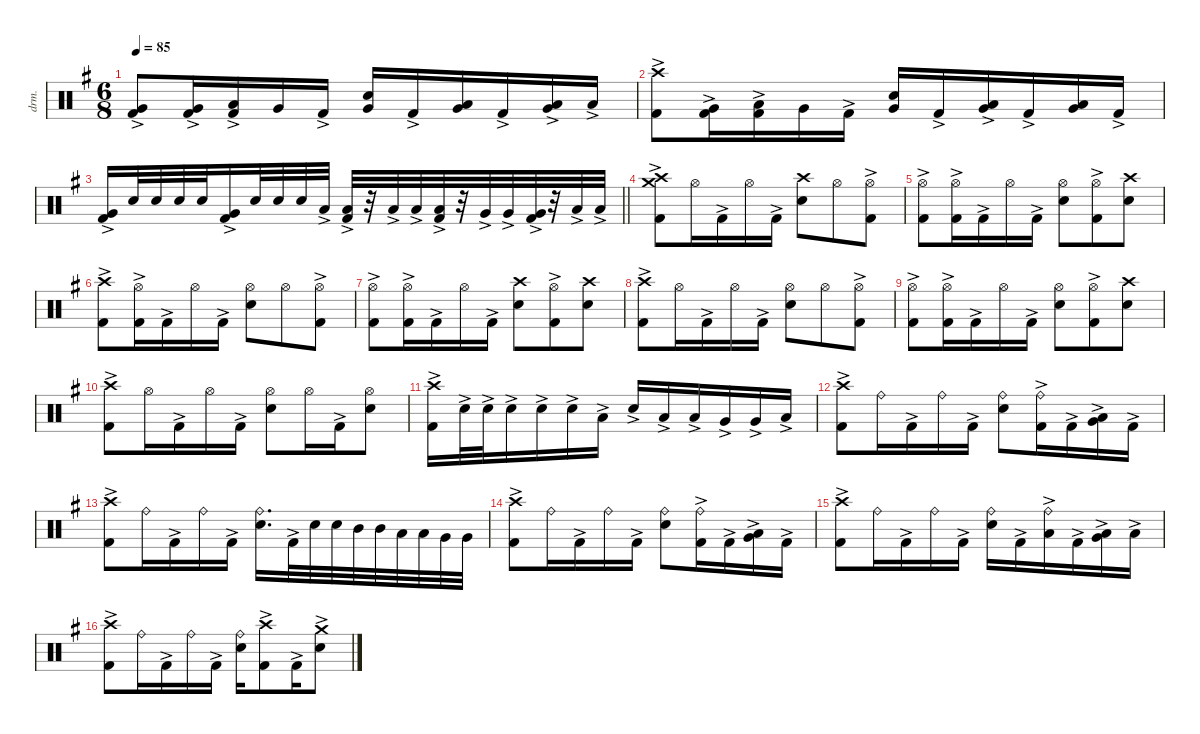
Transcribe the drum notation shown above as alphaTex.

\defaultSystemsLayout 4
\hideDynamics
\bracketExtendMode nobrackets
\otherSystemsTrackNameOrientation horizontal
\track ("Josh Freese" "drm.") {instrument percussion}
\staff {score}
\articulation defaults
\ts (6 8)
\tempo 85
\clef neutral
\ks eminor
("Very Low Tom (hit)"{acc forcenatural} "Kick (hit) 2"{ac acc forcenatural}).8{dy f} ("Very Low Tom (hit)"{acc forcenatural} "Kick (hit) 2"{ac acc forcenatural}).16 ("Low Tom (hit)"{ac acc forcenatural} "Kick (hit) 2"{ac acc forcenatural}).16 "Very Low Tom (hit)"{acc forcenatural}.16 "Kick (hit) 2"{ac acc forcenatural}.16 ("Snare (hit) 2"{acc forcenatural} "Very Low Tom (hit)"{acc forcenatural}).16 "Kick (hit) 2"{ac acc forcenatural}.16 ("Low Tom (hit)"{acc forcenatural} "Very Low Tom (hit)"{acc forcenatural}).16 "Kick (hit) 2"{ac acc forcenatural}.16 ("Low Tom (hit)"{ac acc forcenatural} "Very Low Tom (hit)"{acc forcenatural}).16 "Low Tom (hit)"{ac acc forcenatural}.16 |
("Crash high (hit)"{acc forcenatural} "Kick (hit) 2"{ac acc forcenatural}).8 ("Very Low Tom (hit)"{acc forcenatural} "Kick (hit) 2"{ac acc forcenatural}).16 ("Low Tom (hit)"{ac acc forcenatural} "Kick (hit) 2"{ac acc forcenatural}).16 "Very Low Tom (hit)"{acc forcenatural}.16 "Kick (hit) 2"{ac acc forcenatural}.16 ("Snare (hit) 2"{acc forcenatural} "Very Low Tom (hit)"{acc forcenatural}).16 "Kick (hit) 2"{ac acc forcenatural}.16 ("Low Tom (hit)"{ac acc forcenatural} "Very Low Tom (hit)"{acc forcenatural}).16 "Kick (hit) 2"{ac acc forcenatural}.16 ("Low Tom (hit)"{acc forcenatural} "Very Low Tom (hit)"{acc forcenatural}).16 "Kick (hit) 2"{ac acc forcenatural}.16 |
\barLineRight lightlight
("Very Low Tom (hit)"{acc forcenatural} "Kick (hit) 2"{ac acc forcenatural}).16 "Snare (hit) 2"{acc forcenatural}.32 "Snare (hit) 2"{acc forcenatural}.32 "Snare (hit) 2"{acc forcenatural}.32 "Snare (hit) 2"{acc forcenatural}.32 ("Very Low Tom (hit)"{acc forcenatural} "Kick (hit) 2"{ac acc forcenatural}).16 "Snare (hit) 2"{acc forcenatural}.32 "Snare (hit) 2"{acc forcenatural}.32 "Snare (hit) 2"{acc forcenatural}.32 "Low Tom (hit)"{ac acc forcenatural}.32 ("Low Tom (hit)"{acc forcenatural} "Kick (hit) 2"{ac acc forcenatural}).32 r.32 "Low Tom (hit)"{ac acc forcenatural}.32 "Low Tom (hit)"{ac acc forcenatural}.32 ("Low Tom (hit)"{ac acc forcenatural} "Kick (hit) 2"{ac acc forcenatural}).32 r.32 "Very Low Tom (hit)"{ac acc forcenatural}.32 "Very Low Tom (hit)"{ac acc forcenatural}.32 ("Very Low Tom (hit)"{ac acc forcenatural} "Kick (hit) 2"{ac acc forcenatural}).32 r.32 "Low Floor Tom (hit)"{ac acc forcenatural}.32 "Low Floor Tom (hit)"{ac acc forcenatural}.32 |
("Crash high (hit)"{acc forcenatural} "Crash medium (hit)"{acc forcenatural} "Kick (hit) 2"{ac acc forcenatural}).8 "Hi-Hat (open)"{acc forcenatural}.16 "Kick (hit) 2"{ac acc forcenatural}.16 "Hi-Hat (open)"{acc forcenatural}.16 "Kick (hit) 2"{ac acc forcenatural}.16 ("Crash high (hit)"{acc forcenatural} "Snare (hit) 2"{acc forcenatural}).8 "Hi-Hat (open)"{acc forcenatural}.8 ("Hi-Hat (open)"{acc forcenatural} "Kick (hit) 2"{ac acc forcenatural}).8 |
("Hi-Hat (open)"{acc forcenatural} "Kick (hit) 2"{ac acc forcenatural}).8 ("Hi-Hat (open)"{acc forcenatural} "Kick (hit) 2"{ac acc forcenatural}).16 "Kick (hit) 2"{ac acc forcenatural}.16 "Hi-Hat (open)"{acc forcenatural}.16 "Kick (hit) 2"{ac acc forcenatural}.16 ("Hi-Hat (open)"{acc forcenatural} "Snare (hit) 2"{acc forcenatural}).8 ("Hi-Hat (open)"{acc forcenatural} "Kick (hit) 2"{ac acc forcenatural}).8 ("Crash high (hit)"{acc forcenatural} "Snare (hit) 2"{acc forcenatural}).8 |
("Crash high (hit)"{acc forcenatural} "Kick (hit) 2"{ac acc forcenatural}).8 ("Hi-Hat (open)"{acc forcenatural} "Kick (hit) 2"{ac acc forcenatural}).16 "Kick (hit) 2"{ac acc forcenatural}.16 "Hi-Hat (open)"{acc forcenatural}.16 "Kick (hit) 2"{ac acc forcenatural}.16 ("Hi-Hat (open)"{acc forcenatural} "Snare (hit) 2"{acc forcenatural}).8 "Hi-Hat (open)"{acc forcenatural}.8 ("Hi-Hat (open)"{acc forcenatural} "Kick (hit) 2"{ac acc forcenatural}).8 |
("Hi-Hat (open)"{acc forcenatural} "Kick (hit) 2"{ac acc forcenatural}).8 ("Hi-Hat (open)"{acc forcenatural} "Kick (hit) 2"{ac acc forcenatural}).16 "Kick (hit) 2"{ac acc forcenatural}.16 "Hi-Hat (open)"{acc forcenatural}.16 "Kick (hit) 2"{ac acc forcenatural}.16 ("Crash high (hit)"{acc forcenatural} "Snare (hit) 2"{acc forcenatural}).8 ("Hi-Hat (open)"{acc forcenatural} "Kick (hit) 2"{ac acc forcenatural}).8 ("Crash high (hit)"{acc forcenatural} "Snare (hit) 2"{acc forcenatural}).8 |
("Crash high (hit)"{acc forcenatural} "Kick (hit) 2"{ac acc forcenatural}).8 "Hi-Hat (open)"{acc forcenatural}.16 "Kick (hit) 2"{ac acc forcenatural}.16 "Hi-Hat (open)"{acc forcenatural}.16 "Kick (hit) 2"{ac acc forcenatural}.16 ("Hi-Hat (open)"{acc forcenatural} "Snare (hit) 2"{acc forcenatural}).8 "Hi-Hat (open)"{acc forcenatural}.8 ("Hi-Hat (open)"{acc forcenatural} "Kick (hit) 2"{ac acc forcenatural}).8 |
("Hi-Hat (open)"{acc forcenatural} "Kick (hit) 2"{ac acc forcenatural}).8 ("Hi-Hat (open)"{acc forcenatural} "Kick (hit) 2"{ac acc forcenatural}).16 "Kick (hit) 2"{ac acc forcenatural}.16 "Hi-Hat (open)"{acc forcenatural}.16 "Kick (hit) 2"{ac acc forcenatural}.16 ("Hi-Hat (open)"{acc forcenatural} "Snare (hit) 2"{acc forcenatural}).8 ("Hi-Hat (open)"{acc forcenatural} "Kick (hit) 2"{ac acc forcenatural}).8 ("Crash high (hit)"{acc forcenatural} "Snare (hit) 2"{acc forcenatural}).8 |
("Crash high (hit)"{acc forcenatural} "Kick (hit) 2"{ac acc forcenatural}).8 "Hi-Hat (open)"{acc forcenatural}.16 "Kick (hit) 2"{ac acc forcenatural}.16 "Hi-Hat (open)"{acc forcenatural}.16 "Kick (hit) 2"{ac acc forcenatural}.16 ("Hi-Hat (open)"{acc forcenatural} "Snare (hit) 2"{acc forcenatural}).8 "Hi-Hat (open)"{acc forcenatural}.16 "Kick (hit) 2"{ac acc forcenatural}.16 ("Hi-Hat (open)"{acc forcenatural} "Snare (hit) 2"{acc forcenatural}).8 |
("Crash high (hit)"{acc forcenatural} "Kick (hit) 2"{ac acc forcenatural}).16 "Snare (hit) 2"{ac acc forcenatural}.32 "Snare (hit) 2"{ac acc forcenatural}.32 "Snare (hit) 2"{ac acc forcenatural}.16 "Snare (hit) 2"{ac acc forcenatural}.16 "Snare (hit) 2"{ac acc forcenatural}.16 "Low Tom (hit)"{ac acc forcenatural}.16 "Snare (hit) 2"{ac acc forcenatural}.16 "Low Tom (hit)"{ac acc forcenatural}.16 "Low Tom (hit)"{ac acc forcenatural}.16 "Very Low Tom (hit)"{ac acc forcenatural}.16 "Very Low Tom (hit)"{ac acc forcenatural}.16 "Low Floor Tom (hit)"{ac acc forcenatural}.16 |
("Crash high (hit)"{acc forcenatural} "Kick (hit) 2"{ac acc forcenatural}).8 "Ride (bell)"{acc forcenatural}.16 "Kick (hit) 2"{ac acc forcenatural}.16 "Ride (bell)"{acc forcenatural}.16 "Kick (hit) 2"{ac acc forcenatural}.16 ("Ride (bell)"{acc forcenatural} "Snare (hit) 2"{acc forcenatural}).8 ("Ride (bell)"{acc forcenatural} "Kick (hit) 2"{ac acc forcenatural}).16 "Kick (hit) 2"{ac acc forcenatural}.16 ("Low Tom (hit)"{ac acc forcenatural} "Very Low Tom (hit)"{ac acc forcenatural}).16 "Kick (hit) 2"{ac acc forcenatural}.16 |
("Crash high (hit)"{acc forcenatural} "Kick (hit) 2"{ac acc forcenatural}).8 "Ride (bell)"{acc forcenatural}.16 "Kick (hit) 2"{ac acc forcenatural}.16 "Ride (bell)"{acc forcenatural}.16 "Kick (hit) 2"{ac acc forcenatural}.16 ("Ride (bell)"{acc forcenatural} "Snare (hit) 2"{acc forcenatural}).16{d} "Kick (hit) 2"{ac acc forcenatural}.32 "Snare (hit) 2"{acc forcenatural}.32 "Snare (hit) 2"{acc forcenatural}.32 "Mid Tom (hit)"{acc forcenatural}.32 "Mid Tom (hit)"{acc forcenatural}.32 "Low Tom (hit)"{acc forcenatural}.32 "Low Tom (hit)"{acc forcenatural}.32 "Very Low Tom (hit)"{acc forcenatural}.32 "Very Low Tom (hit)"{acc forcenatural}.32 |
("Crash high (hit)"{acc forcenatural} "Kick (hit) 2"{ac acc forcenatural}).8 "Ride (bell)"{acc forcenatural}.16 "Kick (hit) 2"{ac acc forcenatural}.16 "Ride (bell)"{acc forcenatural}.16 "Kick (hit) 2"{ac acc forcenatural}.16 ("Ride (bell)"{acc forcenatural} "Snare (hit) 2"{acc forcenatural}).8 ("Ride (bell)"{acc forcenatural} "Kick (hit) 2"{ac acc forcenatural}).16 "Kick (hit) 2"{ac acc forcenatural}.16 ("Low Tom (hit)"{ac acc forcenatural} "Very Low Tom (hit)"{ac acc forcenatural}).16 "Kick (hit) 2"{ac acc forcenatural}.16 |
("Crash high (hit)"{acc forcenatural} "Kick (hit) 2"{ac acc forcenatural}).8 "Ride (bell)"{acc forcenatural}.16 "Kick (hit) 2"{ac acc forcenatural}.16 "Ride (bell)"{acc forcenatural}.16 "Kick (hit) 2"{ac acc forcenatural}.16 ("Ride (bell)"{acc forcenatural} "Snare (hit) 2"{acc forcenatural}).16 "Kick (hit) 2"{ac acc forcenatural}.16 ("Ride (bell)"{acc forcenatural} "Low Tom (hit)"{ac acc forcenatural}).16 "Kick (hit) 2"{ac acc forcenatural}.16 ("Low Tom (hit)"{ac acc forcenatural} "Very Low Tom (hit)"{ac acc forcenatural}).16 "Low Tom (hit)"{ac acc forcenatural}.16 |
("Crash high (hit)"{acc forcenatural} "Kick (hit) 2"{ac acc forcenatural}).8 "Ride (bell)"{acc forcenatural}.16 "Kick (hit) 2"{ac acc forcenatural}.16 "Ride (bell)"{acc forcenatural}.16 "Kick (hit) 2"{ac acc forcenatural}.16 ("Ride (bell)"{acc forcenatural} "Snare (hit) 2"{acc forcenatural}).16 ("Crash high (hit)"{ac acc forcenatural} "Kick (hit) 2"{ac acc forcenatural}).8 "Kick (hit) 2"{ac acc forcenatural}.16 ("Crash medium (hit)"{ac acc forcenatural} "Snare (hit) 2"{ac acc forcenatural}).8
